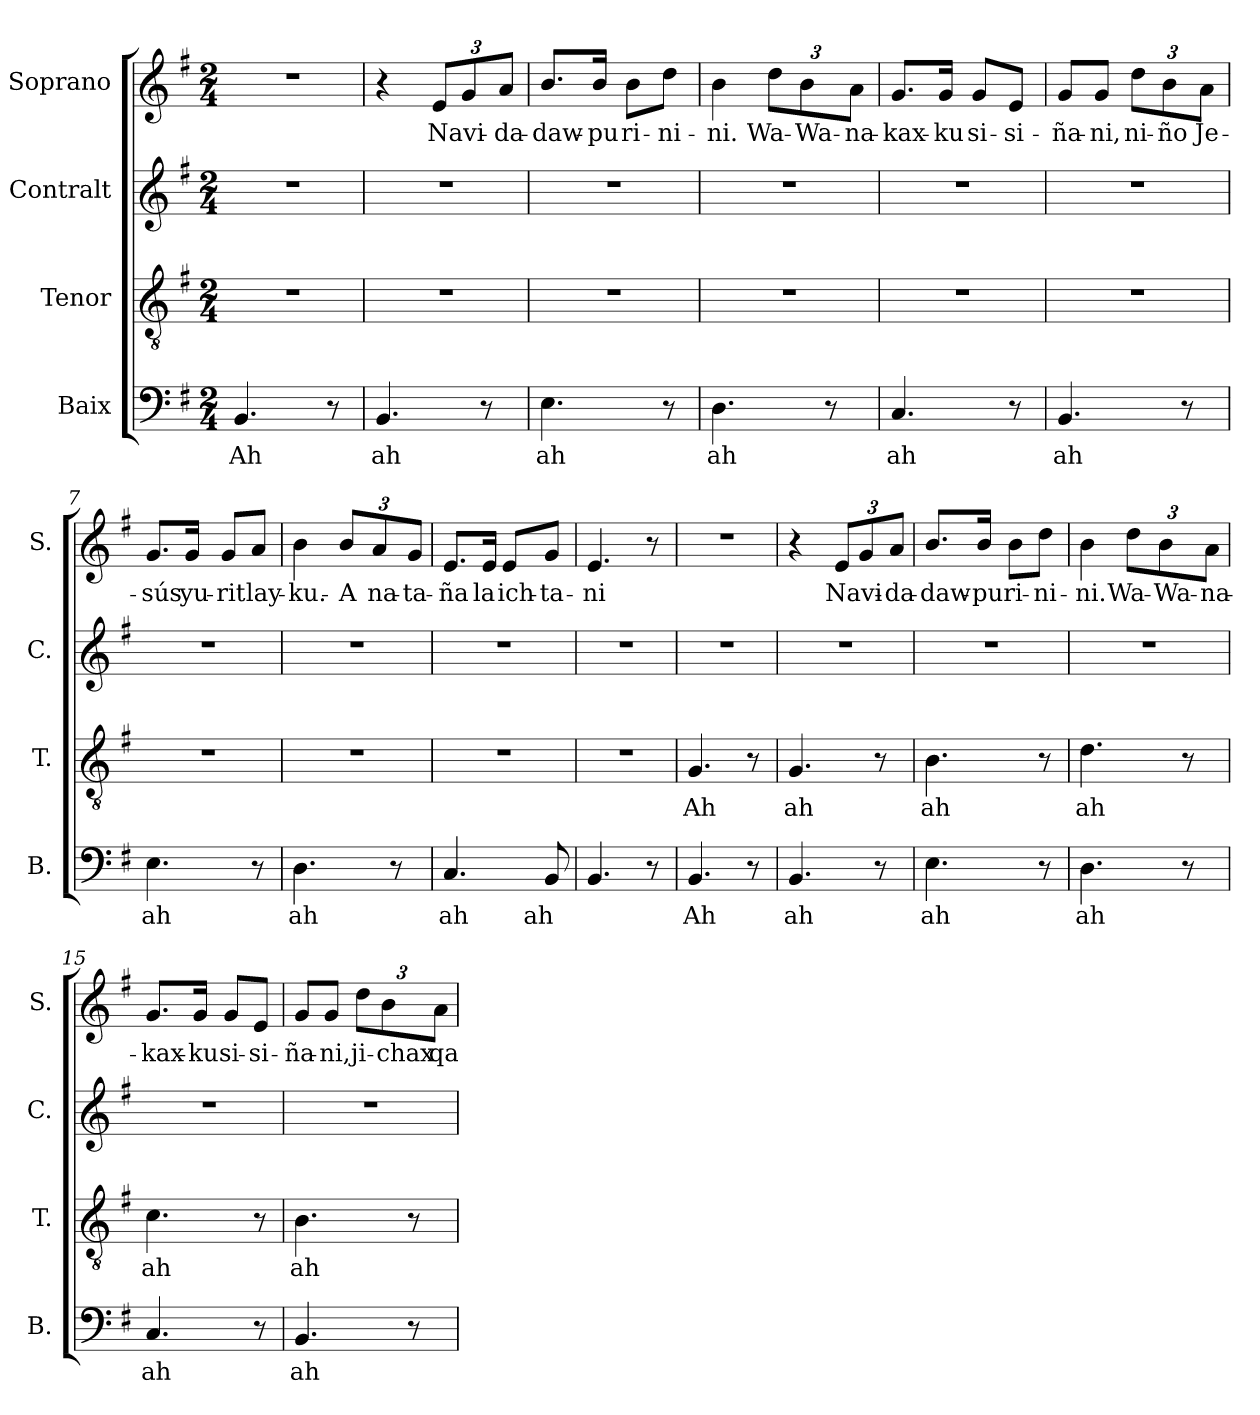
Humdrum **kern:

**kern	**text	**kern	**text	**kern	**kern	**text
*part4	*part4	*part3	*part3	*part2	*part1	*part1
*staff4	*staff4	*staff3	*staff3	*staff2	*staff1	*staff1
*I"Baix	*	*I"Tenor	*	*I"Contralt	*I"Soprano	*
*I'B.	*	*I'T.	*	*I'C.	*I'S.	*
!!LO:PB:g=z
*stria5	*	*stria5	*	*stria5	*stria5	*
*clefF4	*	*clefGv2	*	*clefG2	*clefG2	*
*k[f#]	*	*k[f#]	*	*k[f#]	*k[f#]	*
*G:	*	*G:	*	*G:	*G:	*
*M2/4	*	*M2/4	*	*M2/4	*M2/4	*
=1	=1	=1	=1	=1	=1	=1
!	!LO:LY:b:cj	!LO:N:vis=1	!	!LO:N:vis=1	!LO:N:vis=1	!
*	*	*	*	*	*^	*
4.BB/	Ah	2r	.	2r	2r	8ryy	.
*	*	*	*	*	*MM60	*	*
.	.	.	.	.	.	4.ryy	.
8r	.	.	.	.	.	.	.
=2	=2	=2	=2	=2	=2	=2	=2
!	!LO:LY:b:cj	!LO:N:vis=1	!	!LO:N:vis=1	!	!	!
*	*	*	*	*	*v	*v	*
4.BB/	ah	2r	.	2r	4r	.
*	*	*	*	*	*Xbrackettup	*
!	!	!	!	!	!	!LO:LY:b:cj
.	.	.	.	.	12e/L	Navi-
.	.	.	.	.	12g/	.
8r	.	.	.	.	.	.
!	!	!	!	!	!	!LO:LY:b:cj
.	.	.	.	.	12a/J	-da-
=3	=3	=3	=3	=3	=3	=3
!	!LO:LY:b:cj	!LO:N:vis=1	!	!LO:N:vis=1	!	!LO:LY:b:cj
4.E\	ah	2r	.	2r	8.b/L	-daw-
!	!	!	!	!	!	!LO:LY:b:cj
.	.	.	.	.	16b/J	-pu
!	!	!	!	!	!	!LO:LY:b:cj
.	.	.	.	.	8b\L	ri-
!	!	!	!	!	!	!LO:LY:b:cj
8r	.	.	.	.	8dd\J	-ni-
=4	=4	=4	=4	=4	=4	=4
!	!LO:LY:b:cj	!LO:N:vis=1	!	!LO:N:vis=1	!	!LO:LY:b:cj
4.D\	ah	2r	.	2r	4b\	-ni.
!	!	!	!	!	!	!LO:LY:b:cj
.	.	.	.	.	12dd\L	Wa-
!	!	!	!	!	!	!LO:LY:b
.	.	.	.	.	12b\	-Wa-
8r	.	.	.	.	.	.
!	!	!	!	!	!	!LO:LY:b:cj
.	.	.	.	.	12a\J	-na-
=5	=5	=5	=5	=5	=5	=5
!	!LO:LY:b:cj	!LO:N:vis=1	!	!LO:N:vis=1	!	!LO:LY:b:cj
4.C/	ah	2r	.	2r	8.g/L	-kax-
!	!	!	!	!	!	!LO:LY:b:cj
.	.	.	.	.	16g/J	-ku
!	!	!	!	!	!	!LO:LY:b
.	.	.	.	.	8g/L	si-
!	!	!	!	!	!	!LO:LY:b:cj
8r	.	.	.	.	8e/J	-si-
=6	=6	=6	=6	=6	=6	=6
!	!LO:LY:b:cj	!LO:N:vis=1	!	!LO:N:vis=1	!	!LO:LY:b:cj
4.BB/	ah	2r	.	2r	8g/L	-ña-
!	!	!	!	!	!	!LO:LY:b:cj
.	.	.	.	.	8g/J	-ni,
!	!	!	!	!	!	!LO:LY:b:cj
.	.	.	.	.	12dd\L	ni-
!	!	!	!	!	!	!LO:LY:b:cj
.	.	.	.	.	12b\	-ño
8r	.	.	.	.	.	.
!	!	!	!	!	!	!LO:LY:b:cj
.	.	.	.	.	12a\J	Je-
=7	=7	=7	=7	=7	=7	=7
!	!LO:LY:b:cj	!LO:N:vis=1	!	!LO:N:vis=1	!	!LO:LY:b:cj
4.E\	ah	2r	.	2r	8.g/L	-sús
!	!	!	!	!	!	!LO:LY:b:cj
.	.	.	.	.	16g/J	yu-
!	!	!	!	!	!	!LO:LY:b
.	.	.	.	.	8g/L	-rit
!	!	!	!	!	!	!LO:LY:b
8r	.	.	.	.	8a/J	lay-
!!LO:LB:g=z
=8	=8	=8	=8	=8	=8	=8
!	!LO:LY:b:cj	!LO:N:vis=1	!	!LO:N:vis=1	!	!LO:LY:b:cj
4.D\	ah	2r	.	2r	4b\	-ku.-
!	!	!	!	!	!	!LO:LY:b:cj
.	.	.	.	.	12b/L	-A
!	!	!	!	!	!	!LO:LY:b:cj
.	.	.	.	.	12a/	na-
8r	.	.	.	.	.	.
!	!	!	!	!	!	!LO:LY:b:cj
.	.	.	.	.	12g/J	-ta-
=9	=9	=9	=9	=9	=9	=9
!	!LO:LY:b:cj	!LO:N:vis=1	!	!LO:N:vis=1	!	!LO:LY:b:cj
4.C/	ah	2r	.	2r	8.e/L	-ña
!	!	!	!	!	!	!LO:LY:b:cj
.	.	.	.	.	16e/J	la
!	!	!	!	!	!	!LO:LY:b
.	.	.	.	.	8e/L	ich-
!	!LO:LY:b:cj	!	!	!	!	!LO:LY:b
8BB/	ah	.	.	.	8g/J	-ta-
=10	=10	=10	=10	=10	=10	=10
!	!	!LO:N:vis=1	!	!LO:N:vis=1	!	!LO:LY:b:cj
4.BB/	.	2r	.	2r	4.e/	-ni
8r	.	.	.	.	8r	.
=11	=11	=11	=11	=11	=11	=11
!	!LO:LY:b:cj	!	!LO:LY:b:cj	!LO:N:vis=1	!LO:N:vis=1	!
4.BB/	Ah	4.G/	Ah	2r	2r	.
8r	.	8r	.	.	.	.
=12	=12	=12	=12	=12	=12	=12
!	!LO:LY:b:cj	!	!LO:LY:b:cj	!LO:N:vis=1	!	!
4.BB/	ah	4.G/	ah	2r	4r	.
!	!	!	!	!	!	!LO:LY:b:cj
.	.	.	.	.	12e/L	Navi-
.	.	.	.	.	12g/	.
8r	.	8r	.	.	.	.
!	!	!	!	!	!	!LO:LY:b:cj
.	.	.	.	.	12a/J	-da-
=13	=13	=13	=13	=13	=13	=13
!	!LO:LY:b:cj	!	!LO:LY:b:cj	!LO:N:vis=1	!	!LO:LY:b:cj
4.E\	ah	4.B\	ah	2r	8.b/L	-daw-
!	!	!	!	!	!	!LO:LY:b:cj
.	.	.	.	.	16b/J	-pu
!	!	!	!	!	!	!LO:LY:b:cj
.	.	.	.	.	8b\L	ri-
!	!	!	!	!	!	!LO:LY:b:cj
8r	.	8r	.	.	8dd\J	-ni-
=14	=14	=14	=14	=14	=14	=14
!	!LO:LY:b:cj	!	!LO:LY:b:cj	!LO:N:vis=1	!	!LO:LY:b:cj
4.D\	ah	4.d\	ah	2r	4b\	-ni.
!	!	!	!	!	!	!LO:LY:b:cj
.	.	.	.	.	12dd\L	Wa-
!	!	!	!	!	!	!LO:LY:b
.	.	.	.	.	12b\	-Wa-
8r	.	8r	.	.	.	.
!	!	!	!	!	!	!LO:LY:b:cj
.	.	.	.	.	12a\J	-na-
=15	=15	=15	=15	=15	=15	=15
!	!LO:LY:b:cj	!	!LO:LY:b:cj	!LO:N:vis=1	!	!LO:LY:b:cj
4.C/	ah	4.c\	ah	2r	8.g/L	-kax-
!	!	!	!	!	!	!LO:LY:b:cj
.	.	.	.	.	16g/J	-ku
!	!	!	!	!	!	!LO:LY:b
.	.	.	.	.	8g/L	si-
!	!	!	!	!	!	!LO:LY:b:cj
8r	.	8r	.	.	8e/J	-si-
!!LO:LB:g=z
=16	=16	=16	=16	=16	=16	=16
!	!LO:LY:b:cj	!	!LO:LY:b:cj	!LO:N:vis=1	!	!LO:LY:b:cj
4.BB/	ah	4.B\	ah	2r	8g/L	-ña-
!	!	!	!	!	!	!LO:LY:b:cj
.	.	.	.	.	8g/J	-ni,
!	!	!	!	!	!	!LO:LY:b:cj
.	.	.	.	.	12dd\L	ji-
!	!	!	!	!	!	!LO:LY:b
.	.	.	.	.	12b\	-chax
8r	.	8r	.	.	.	.
!	!	!	!	!	!	!LO:LY:b
.	.	.	.	.	12a\J	qa-
=	=	=	=	=	=	=
*-	*-	*-	*-	*-	*-	*-
